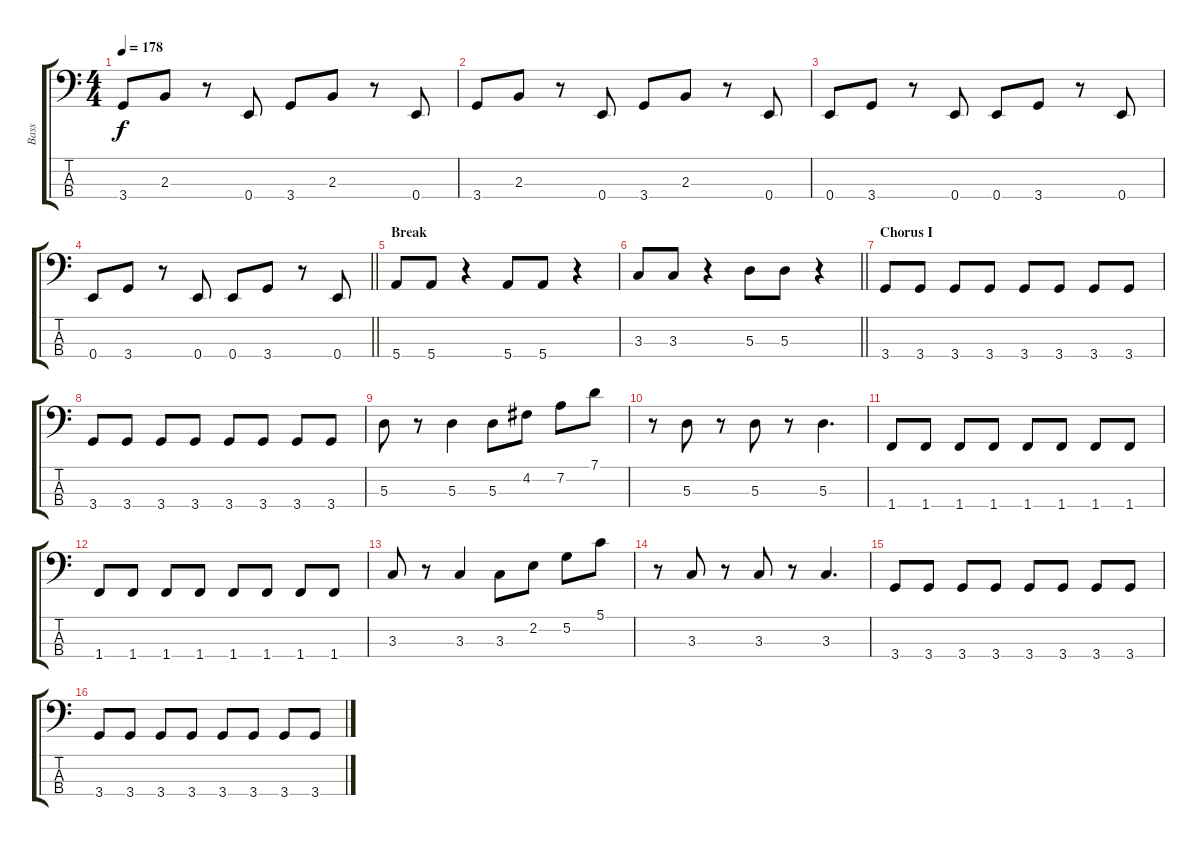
\track ("Bass" "Bass") {instrument electricbasspick}
\staff {score tabs}
\tuning (G2 D2 A1 E1) {hide}
\ts (4 4)
\tempo 178
\clef f4
\ks c
3.4.8{dy f} 2.3.8 r.8 0.4.8 3.4.8 2.3.8 r.8 0.4.8 |
3.4.8 2.3.8 r.8 0.4.8 3.4.8 2.3.8 r.8 0.4.8 |
0.4.8 3.4.8 r.8 0.4.8 0.4.8 3.4.8 r.8 0.4.8 |
\barLineRight lightlight
0.4.8 3.4.8 r.8 0.4.8 0.4.8 3.4.8 r.8 0.4.8 |
\section ("" "Break")
5.4.8 5.4.8 r.4 5.4.8 5.4.8 r.4 |
\barLineRight lightlight
3.3.8 3.3.8 r.4 5.3.8 5.3.8 r.4 |
\section ("" "Chorus I")
3.4.8 3.4.8 3.4.8 3.4.8 3.4.8 3.4.8 3.4.8 3.4.8 |
3.4.8 3.4.8 3.4.8 3.4.8 3.4.8 3.4.8 3.4.8 3.4.8 |
5.3.8 r.8 5.3.4 5.3.8 4.2.8 7.2.8 7.1.8 |
r.8 5.3.8 r.8 5.3.8 r.8 5.3.4{d} |
1.4.8 1.4.8 1.4.8 1.4.8 1.4.8 1.4.8 1.4.8 1.4.8 |
1.4.8 1.4.8 1.4.8 1.4.8 1.4.8 1.4.8 1.4.8 1.4.8 |
3.3.8 r.8 3.3.4 3.3.8 2.2.8 5.2.8 5.1.8 |
r.8 3.3.8 r.8 3.3.8 r.8 3.3.4{d} |
3.4.8 3.4.8 3.4.8 3.4.8 3.4.8 3.4.8 3.4.8 3.4.8 |
3.4.8 3.4.8 3.4.8 3.4.8 3.4.8 3.4.8 3.4.8 3.4.8
